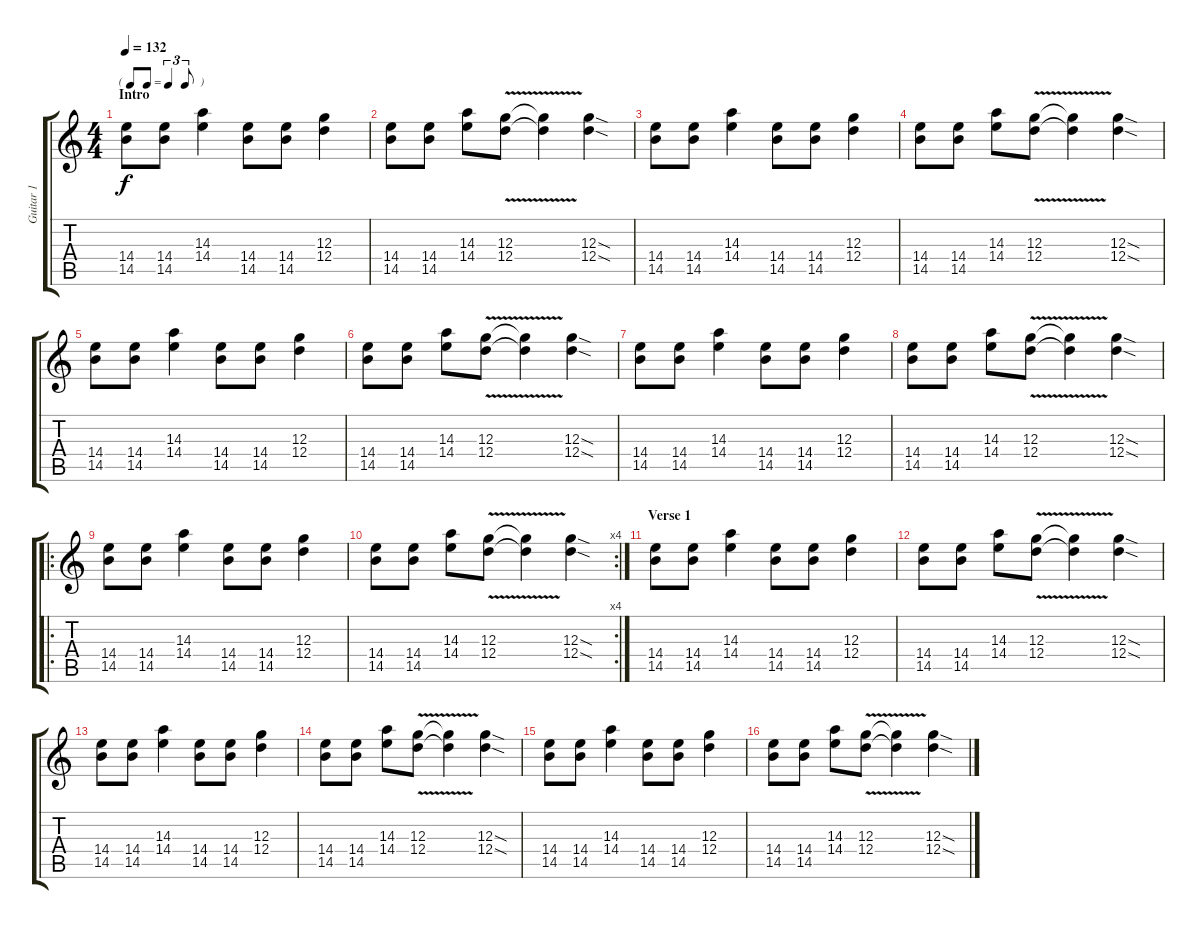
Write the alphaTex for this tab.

\track ("Guitar 1" "Guitar 1") {instrument distortionguitar}
\staff {score tabs}
\tuning (E4 B3 G3 D3 A2 E2) {hide}
\ts (4 4)
\tf triplet8th
\section ("" "Intro")
\tempo 132
\clef g2
\ks c
(14.4 14.5).8{dy f instrument distortionguitar} (14.4 14.5).8 (14.3 14.4).4 (14.4 14.5).8 (14.4 14.5).8 (12.3 12.4).4 |
(14.4 14.5).8 (14.4 14.5).8 (14.3 14.4).8 (12.3{v} 12.4{v}).8 (12.3{t} 12.4{t}).4 (12.3{sod} 12.4{sod}).4 |
(14.4 14.5).8 (14.4 14.5).8 (14.3 14.4).4 (14.4 14.5).8 (14.4 14.5).8 (12.3 12.4).4 |
(14.4 14.5).8 (14.4 14.5).8 (14.3 14.4).8 (12.3{v} 12.4{v}).8 (12.3{t} 12.4{t}).4 (12.3{sod} 12.4{sod}).4 |
(14.4 14.5).8 (14.4 14.5).8 (14.3 14.4).4 (14.4 14.5).8 (14.4 14.5).8 (12.3 12.4).4 |
(14.4 14.5).8 (14.4 14.5).8 (14.3 14.4).8 (12.3{v} 12.4{v}).8 (12.3{t} 12.4{t}).4 (12.3{sod} 12.4{sod}).4 |
(14.4 14.5).8 (14.4 14.5).8 (14.3 14.4).4 (14.4 14.5).8 (14.4 14.5).8 (12.3 12.4).4 |
(14.4 14.5).8 (14.4 14.5).8 (14.3 14.4).8 (12.3{v} 12.4{v}).8 (12.3{t} 12.4{t}).4 (12.3{sod} 12.4{sod}).4 |
\ro
(14.4 14.5).8 (14.4 14.5).8 (14.3 14.4).4 (14.4 14.5).8 (14.4 14.5).8 (12.3 12.4).4 |
\rc 4
(14.4 14.5).8 (14.4 14.5).8 (14.3 14.4).8 (12.3{v} 12.4{v}).8 (12.3{t} 12.4{t}).4 (12.3{sod} 12.4{sod}).4 |
\section ("" "Verse 1")
(14.4 14.5).8 (14.4 14.5).8 (14.3 14.4).4 (14.4 14.5).8 (14.4 14.5).8 (12.3 12.4).4 |
(14.4 14.5).8 (14.4 14.5).8 (14.3 14.4).8 (12.3{v} 12.4{v}).8 (12.3{t} 12.4{t}).4 (12.3{sod} 12.4{sod}).4 |
(14.4 14.5).8 (14.4 14.5).8 (14.3 14.4).4 (14.4 14.5).8 (14.4 14.5).8 (12.3 12.4).4 |
(14.4 14.5).8 (14.4 14.5).8 (14.3 14.4).8 (12.3{v} 12.4{v}).8 (12.3{t} 12.4{t}).4 (12.3{sod} 12.4{sod}).4 |
(14.4 14.5).8 (14.4 14.5).8 (14.3 14.4).4 (14.4 14.5).8 (14.4 14.5).8 (12.3 12.4).4 |
(14.4 14.5).8 (14.4 14.5).8 (14.3 14.4).8 (12.3{v} 12.4{v}).8 (12.3{t} 12.4{t}).4 (12.3{sod} 12.4{sod}).4
